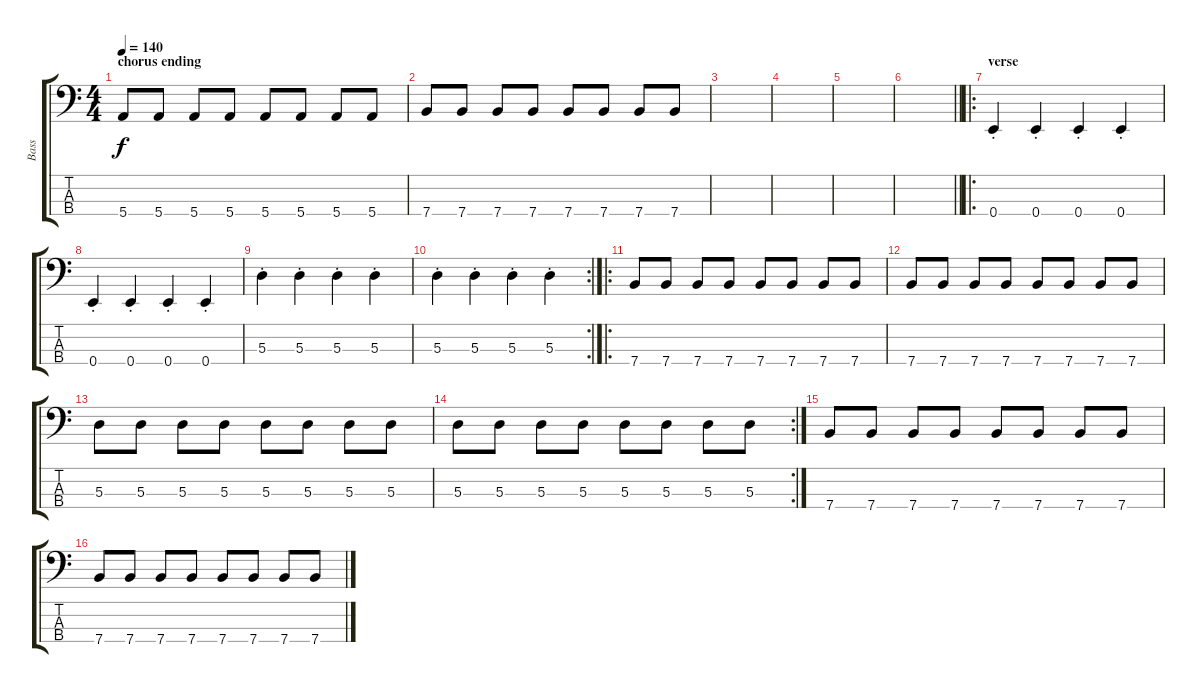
\track ("Bass" "Bass") {instrument electricbassfinger}
\staff {score tabs}
\tuning (G2 D2 A1 E1) {hide}
\ts (4 4)
\section ("" "chorus ending")
\tempo 140
\clef f4
\ks c
5.4.8{dy f} 5.4.8 5.4.8 5.4.8 5.4.8 5.4.8 5.4.8 5.4.8 |
7.4.8 7.4.8 7.4.8 7.4.8 7.4.8 7.4.8 7.4.8 7.4.8 |
|
|
|
\barLineRight lightlight
|
\ro
\section ("" "verse")
0.4{st}.4 0.4{st}.4 0.4{st}.4 0.4{st}.4 |
0.4{st}.4 0.4{st}.4 0.4{st}.4 0.4{st}.4 |
5.3{st}.4 5.3{st}.4 5.3{st}.4 5.3{st}.4 |
\rc 2
5.3{st}.4 5.3{st}.4 5.3{st}.4 5.3{st}.4 |
\ro
7.4.8 7.4.8 7.4.8 7.4.8 7.4.8 7.4.8 7.4.8 7.4.8 |
7.4.8 7.4.8 7.4.8 7.4.8 7.4.8 7.4.8 7.4.8 7.4.8 |
5.3.8 5.3.8 5.3.8 5.3.8 5.3.8 5.3.8 5.3.8 5.3.8 |
\rc 2
5.3.8 5.3.8 5.3.8 5.3.8 5.3.8 5.3.8 5.3.8 5.3.8 |
7.4.8 7.4.8 7.4.8 7.4.8 7.4.8 7.4.8 7.4.8 7.4.8 |
7.4.8 7.4.8 7.4.8 7.4.8 7.4.8 7.4.8 7.4.8 7.4.8
